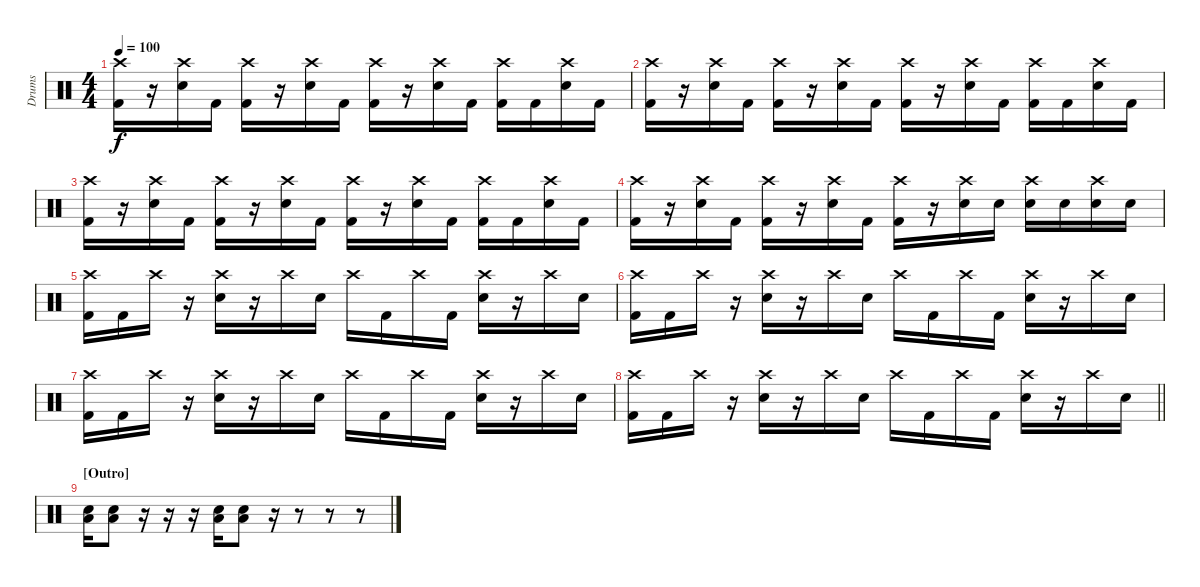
\track ("Drums" "Drums") {instrument percussion}
\staff {score}
\articulation defaults
\ts (4 4)
\tempo 100
\clef neutral
\ks c
("Crash high (hit)" "Kick (hit) 2").16{dy f} r.16 ("Crash high (hit)" "Electric Snare (hit)").16 "Kick (hit) 2".16 ("Crash high (hit)" "Kick (hit) 2").16 r.16 ("Crash high (hit)" "Electric Snare (hit)").16 "Kick (hit) 2".16 ("Crash high (hit)" "Kick (hit) 2").16 r.16 ("Crash high (hit)" "Electric Snare (hit)").16 "Kick (hit) 2".16 ("Crash high (hit)" "Kick (hit) 2").16 "Kick (hit) 2".16 ("Crash high (hit)" "Electric Snare (hit)").16 "Kick (hit) 2".16 |
("Crash high (hit)" "Kick (hit) 2").16 r.16 ("Crash high (hit)" "Electric Snare (hit)").16 "Kick (hit) 2".16 ("Crash high (hit)" "Kick (hit) 2").16 r.16 ("Crash high (hit)" "Electric Snare (hit)").16 "Kick (hit) 2".16 ("Crash high (hit)" "Kick (hit) 2").16 r.16 ("Crash high (hit)" "Electric Snare (hit)").16 "Kick (hit) 2".16 ("Crash high (hit)" "Kick (hit) 2").16 "Kick (hit) 2".16 ("Crash high (hit)" "Electric Snare (hit)").16 "Kick (hit) 2".16 |
("Crash high (hit)" "Kick (hit) 2").16 r.16 ("Crash high (hit)" "Electric Snare (hit)").16 "Kick (hit) 2".16 ("Crash high (hit)" "Kick (hit) 2").16 r.16 ("Crash high (hit)" "Electric Snare (hit)").16 "Kick (hit) 2".16 ("Crash high (hit)" "Kick (hit) 2").16 r.16 ("Crash high (hit)" "Electric Snare (hit)").16 "Kick (hit) 2".16 ("Crash high (hit)" "Kick (hit) 2").16 "Kick (hit) 2".16 ("Crash high (hit)" "Electric Snare (hit)").16 "Kick (hit) 2".16 |
("Crash high (hit)" "Kick (hit) 2").16 r.16 ("Crash high (hit)" "Electric Snare (hit)").16 "Kick (hit) 2".16 ("Crash high (hit)" "Kick (hit) 2").16 r.16 ("Crash high (hit)" "Electric Snare (hit)").16 "Kick (hit) 2".16 ("Crash high (hit)" "Kick (hit) 2").16 r.16 ("Crash high (hit)" "Electric Snare (hit)").16 "Electric Snare (hit)".16 ("Crash high (hit)" "Electric Snare (hit)").16 "Electric Snare (hit)".16 ("Crash high (hit)" "Electric Snare (hit)").16 "Electric Snare (hit)".16 |
("Crash high (hit)" "Kick (hit) 2").16 "Kick (hit) 2".16 "Crash high (hit)".16 r.16 ("Crash high (hit)" "Electric Snare (hit)").16 r.16 "Crash high (hit)".16 "Electric Snare (hit)".16 "Crash high (hit)".16 "Kick (hit) 2".16 "Crash high (hit)".16 "Kick (hit) 2".16 ("Crash high (hit)" "Electric Snare (hit)").16 r.16 "Crash high (hit)".16 "Electric Snare (hit)".16 |
("Crash high (hit)" "Kick (hit) 2").16 "Kick (hit) 2".16 "Crash high (hit)".16 r.16 ("Crash high (hit)" "Electric Snare (hit)").16 r.16 "Crash high (hit)".16 "Electric Snare (hit)".16 "Crash high (hit)".16 "Kick (hit) 2".16 "Crash high (hit)".16 "Kick (hit) 2".16 ("Crash high (hit)" "Electric Snare (hit)").16 r.16 "Crash high (hit)".16 "Electric Snare (hit)".16 |
("Crash high (hit)" "Kick (hit) 2").16 "Kick (hit) 2".16 "Crash high (hit)".16 r.16 ("Crash high (hit)" "Electric Snare (hit)").16 r.16 "Crash high (hit)".16 "Electric Snare (hit)".16 "Crash high (hit)".16 "Kick (hit) 2".16 "Crash high (hit)".16 "Kick (hit) 2".16 ("Crash high (hit)" "Electric Snare (hit)").16 r.16 "Crash high (hit)".16 "Electric Snare (hit)".16 |
\barLineRight lightlight
("Crash high (hit)" "Kick (hit) 2").16 "Kick (hit) 2".16 "Crash high (hit)".16 r.16 ("Crash high (hit)" "Electric Snare (hit)").16 r.16 "Crash high (hit)".16 "Electric Snare (hit)".16 "Crash high (hit)".16 "Kick (hit) 2".16 "Crash high (hit)".16 "Kick (hit) 2".16 ("Crash high (hit)" "Electric Snare (hit)").16 r.16 "Crash high (hit)".16 "Electric Snare (hit)".16 |
\section ("" "[Outro]")
("Low Floor Tom (hit)" "Electric Snare (hit)").16 ("Low Floor Tom (hit)" "Electric Snare (hit)").8 r.16 r.16 r.16 ("Low Floor Tom (hit)" "Electric Snare (hit)").16 ("Low Floor Tom (hit)" "Electric Snare (hit)").8 r.16 r.8 r.8 r.8
